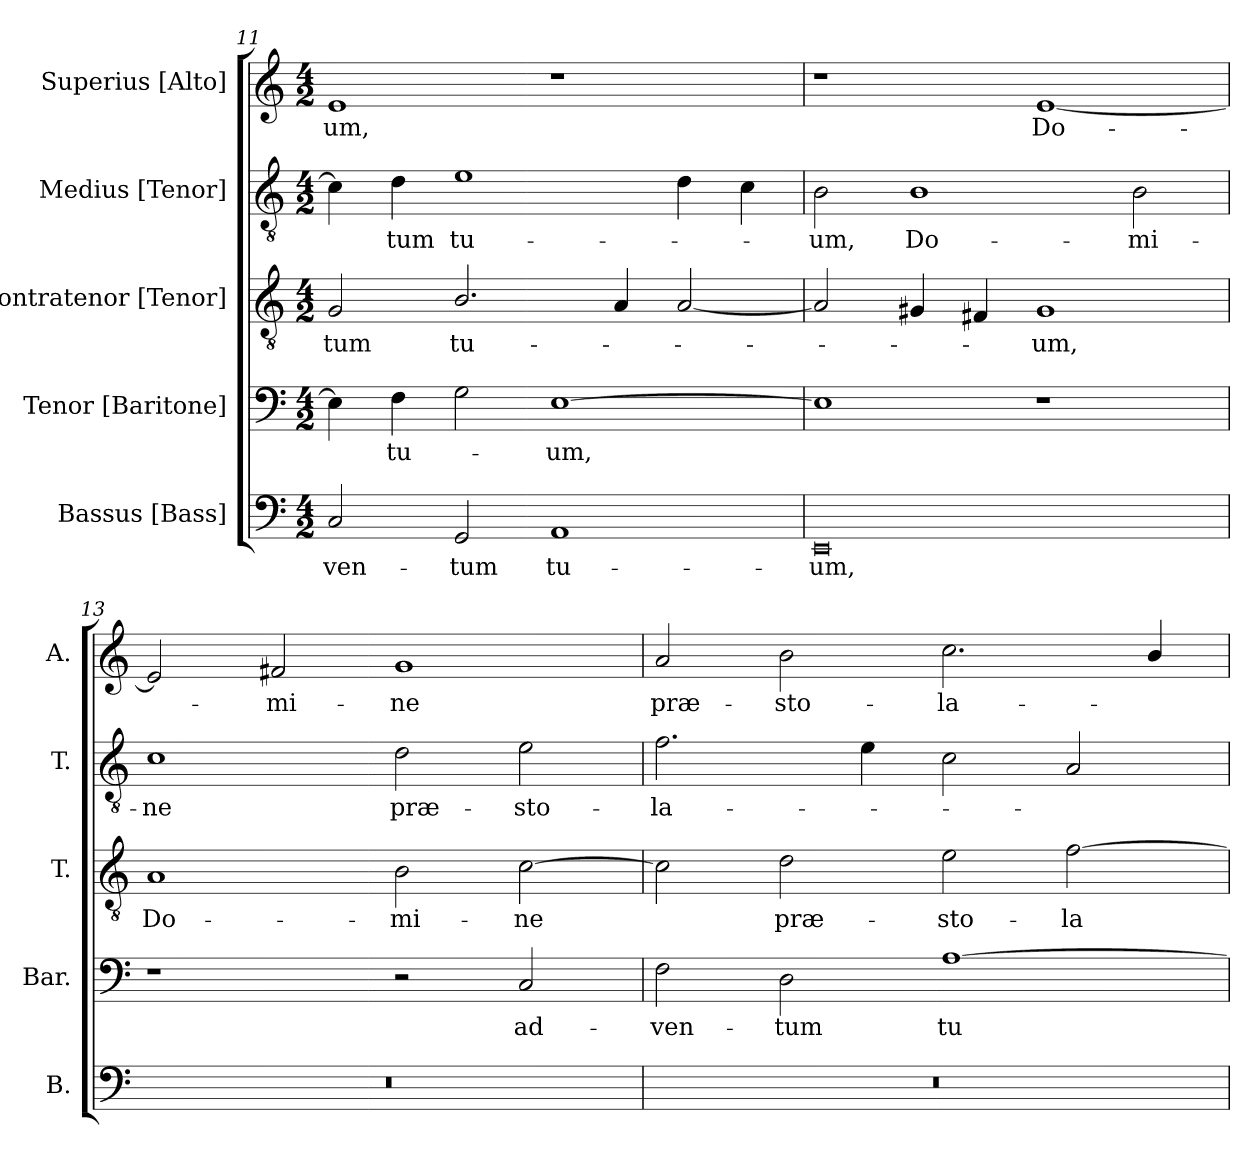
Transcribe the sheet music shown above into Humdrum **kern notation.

**kern	**text	**kern	**text	**kern	**text	**kern	**text	**kern	**text
*part5	*part5	*part4	*part4	*part3	*part3	*part2	*part2	*part1	*part1
*staff5	*staff5	*staff4	*staff4	*staff3	*staff3	*staff2	*staff2	*staff1	*staff1
*I"Bassus [Bass]	*	*I"Tenor [Baritone]	*	*I"Contratenor [Tenor]	*	*I"Medius [Tenor]	*	*I"Superius [Alto]	*
*I'B.	*	*I'Bar.	*	*I'T.	*	*I'T.	*	*I'A.	*
!!LO:LB:g=z
*clefF4	*	*clefF4	*	*clefGv2	*	*clefGv2	*	*clefG2	*
*	*	*	*	*ITrd7c12	*	*ITrd7c12	*	*	*
*k[]	*	*k[]	*	*k[]	*	*k[]	*	*k[]	*
*C:	*	*C:	*	*C:	*	*C:	*	*C:	*
*M4/2	*	*M4/2	*	*M4/2	*	*M4/2	*	*M4/2	*
=11	=11	=11	=11	=11	=11	=11	=11	=11	=11
!	!LO:LY:b:color=#000000	!	!	!	!	!	!	!	!
!	!	!	!	!	!LO:LY:b:color=#000000	!	!	!	!
!	!	!	!	!	!	!	!	!	!LO:LY:b:color=#000000
2Ci/	-ven-	4Ei\]	.	2GGi/	-tum	4Ci\]	.	1ei	-um,
!	!	!	!LO:LY:b:color=#000000	!	!	!	!	!	!
!	!	!	!	!	!	!	!LO:LY:b:color=#000000	!	!
.	.	4Fi\	tu-	.	.	4Di\	-tum	.	.
!	!LO:LY:b:color=#000000	!	!	!	!	!	!	!	!
!	!	!	!	!	!LO:LY:b:color=#000000	!	!	!	!
!	!	!	!	!	!	!	!LO:LY:b:color=#000000	!	!
2GGi/	-tum	2Gi\	.	2.BBi/	tu-	1Ei	tu-	.	.
!	!LO:LY:b:color=#000000	!	!	!	!	!	!	!	!
!	!	!	!LO:LY:b:color=#000000	!	!	!	!	!	!
1AAi	tu-	[1Ei	-um,	.	.	.	.	1r	.
.	.	.	.	4AAi/	.	.	.	.	.
.	.	.	.	[2AAi/	.	4Di\	.	.	.
.	.	.	.	.	.	4Ci\	.	.	.
=12	=12	=12	=12	=12	=12	=12	=12	=12	=12
!	!LO:LY:b:color=#000000	!	!	!	!	!	!	!	!
!	!	!	!	!	!	!	!LO:LY:b:color=#000000	!	!
0EEi	-um,	1Ei]	.	2AAi/]	.	2BBi\	-um,	1r	.
!	!	!	!	!	!	!	!LO:LY:b:color=#000000	!	!
.	.	.	.	4GG#Xi/	.	1BBi	Do-	.	.
.	.	.	.	4FF#i/	.	.	.	.	.
!	!	!	!	!	!LO:LY:b:color=#000000	!	!	!	!
!	!	!	!	!	!	!	!	!	!LO:LY:b:color=#000000
.	.	1r	.	1GG#i	-um,	.	.	[1ei	Do-
!	!	!	!	!	!	!	!LO:LY:b:color=#000000	!	!
.	.	.	.	.	.	2BBi\	-mi-	.	.
=13	=13	=13	=13	=13	=13	=13	=13	=13	=13
!LO:N:vis=1	!	!	!	!	!	!	!	!	!
!	!	!	!	!	!LO:LY:b:color=#000000	!	!	!	!
!	!	!	!	!	!	!	!LO:LY:b:color=#000000	!	!
0r	.	1r	.	1AAi	Do-	1Ci	-ne	2ei/]	.
!	!	!	!	!	!	!	!	!	!LO:LY:b:color=#000000
.	.	.	.	.	.	.	.	2f#Xi/	-mi-
!	!	!	!	!	!LO:LY:b:color=#000000	!	!	!	!
!	!	!	!	!	!	!	!LO:LY:b:color=#000000	!	!
!	!	!	!	!	!	!	!	!	!LO:LY:b:color=#000000
.	.	2r	.	2BBi\	-mi-	2Di\	præ-	1gi	-ne
!	!	!	!LO:LY:b:color=#000000	!	!	!	!	!	!
!	!	!	!	!	!LO:LY:b:color=#000000	!	!	!	!
!	!	!	!	!	!	!	!LO:LY:b:color=#000000	!	!
.	.	2Ci/	ad-	[2Ci\	-ne	2Ei\	-sto-	.	.
=14	=14	=14	=14	=14	=14	=14	=14	=14	=14
!LO:N:vis=1	!	!	!	!	!	!	!	!	!
!	!	!	!LO:LY:b:color=#000000	!	!	!	!	!	!
!	!	!	!	!	!	!	!LO:LY:b:color=#000000	!	!
!	!	!	!	!	!	!	!	!	!LO:LY:b:color=#000000
0r	.	2Fi\	-ven-	2Ci\]	.	2.Fi\	-la-	2ai/	præ-
!	!	!	!LO:LY:b:color=#000000	!	!	!	!	!	!
!	!	!	!	!	!LO:LY:b:color=#000000	!	!	!	!
!	!	!	!	!	!	!	!	!	!LO:LY:b:color=#000000
.	.	2Di\	-tum	2Di\	præ-	.	.	2bi\	-sto-
.	.	.	.	.	.	4Ei\	.	.	.
!	!	!	!LO:LY:b:color=#000000	!	!	!	!	!	!
!	!	!	!	!	!LO:LY:b:color=#000000	!	!	!	!
!	!	!	!	!	!	!	!	!	!LO:LY:b:color=#000000
.	.	[1Ai	tu-	2Ei\	-sto-	2Ci\	.	2.cci\	-la-
!	!	!	!	!	!LO:LY:b:color=#000000	!	!	!	!
.	.	.	.	[2Fi\	-la-	2AAi/	.	.	.
.	.	.	.	.	.	.	.	4bi/	.
=	=	=	=	=	=	=	=	=	=
*-	*-	*-	*-	*-	*-	*-	*-	*-	*-
